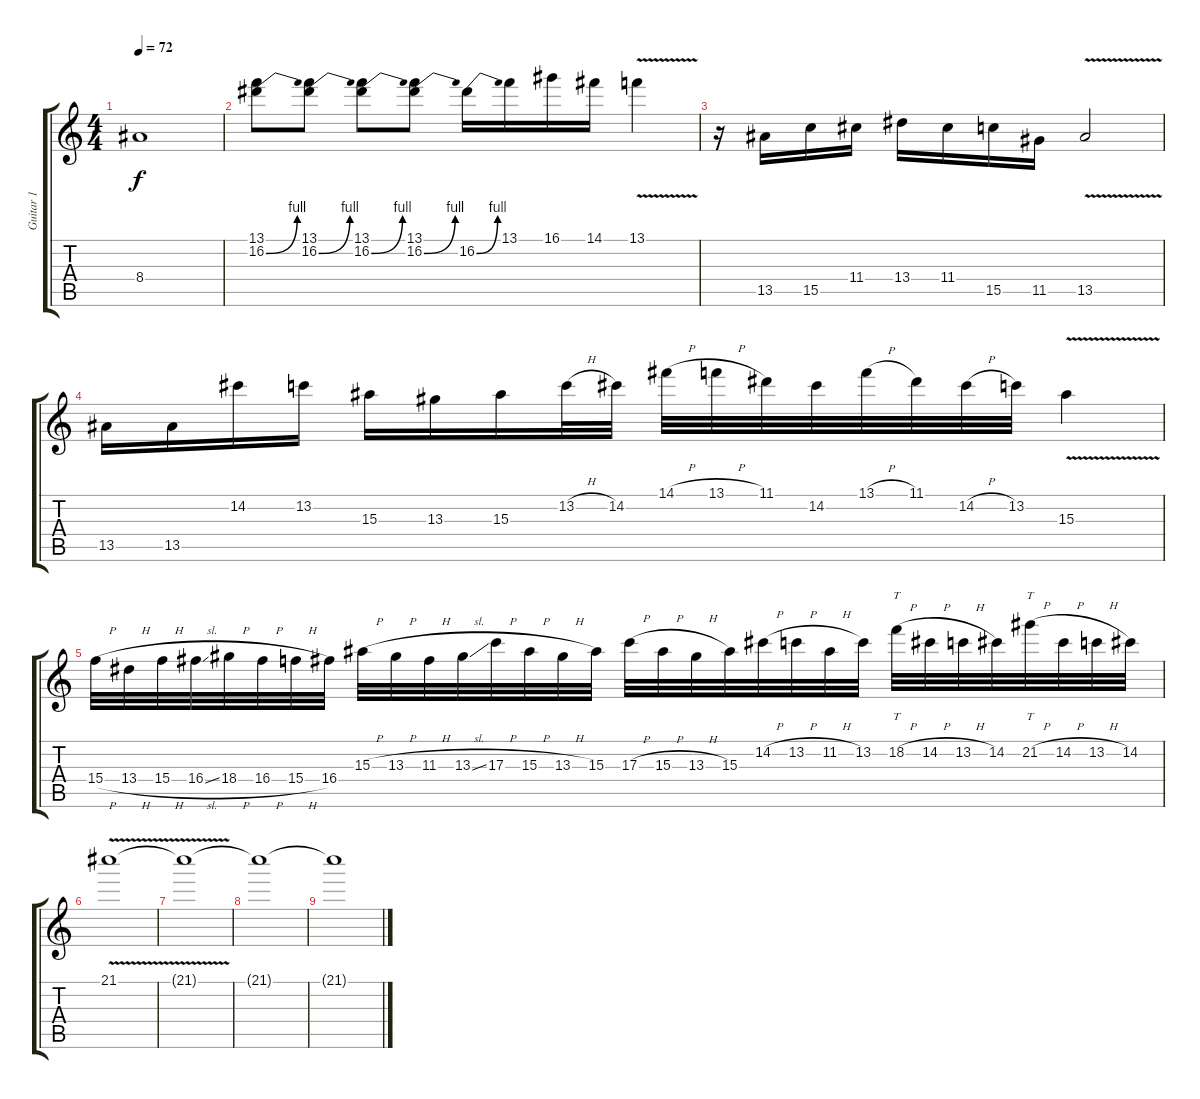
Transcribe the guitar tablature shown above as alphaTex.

\track ("Guitar 1" "Guitar 1") {instrument distortionguitar}
\staff {score tabs}
\tuning (E4 B3 G3 D3 A2 E2) {hide}
\ts (4 4)
\tempo 72
\clef g2
\ks c
8.4{t}.1{dy f} |
(13.1 16.2{be (bend 0 0 60 4)}).8 (13.1 16.2{be (bend 0 0 60 4)}).8 (13.1 16.2{be (bend 0 0 60 4)}).8 (13.1 16.2{be (bend 0 0 60 4)}).8 16.2{be (bend 0 0 60 4)}.16 13.1.16 16.1.16 14.1.16 13.1{v}.4 |
r.16 13.5.16 15.5.16 11.4.16 13.4.16 11.4.16 15.5.16 11.5.16 13.5{v}.2 |
13.5.16 13.5.16 14.2.16 13.2.16 15.3.16 13.3.16 15.3.16 13.2{h}.32 14.2.32 14.1{h}.32 13.1{h}.32 11.1.32 14.2.32 13.1{h}.32 11.1.32 14.2{h}.32 13.2.32 15.3{v}.4 |
15.4{h}.32 13.4{h}.32 15.4{h}.32 16.4{sl}.32 18.4{h}.32 16.4{h}.32 15.4{h}.32 16.4.32 15.3{h}.32 13.3{h}.32 11.3{h}.32 13.3{sl}.32 17.3{h}.32 15.3{h}.32 13.3{h}.32 15.3.32 17.3{h}.32 15.3{h}.32 13.3{h}.32 15.3.32 14.2{h}.32 13.2{h}.32 11.2{h}.32 13.2.32 18.2{h}.32{tt} 14.2{h}.32 13.2{h}.32 14.2.32 21.2{h}.32{tt} 14.2{h}.32 13.2{h}.32 14.2.32 |
21.1{v}.1 |
21.1{t}.1 |
21.1{t}.1 |
21.1{t}.1
